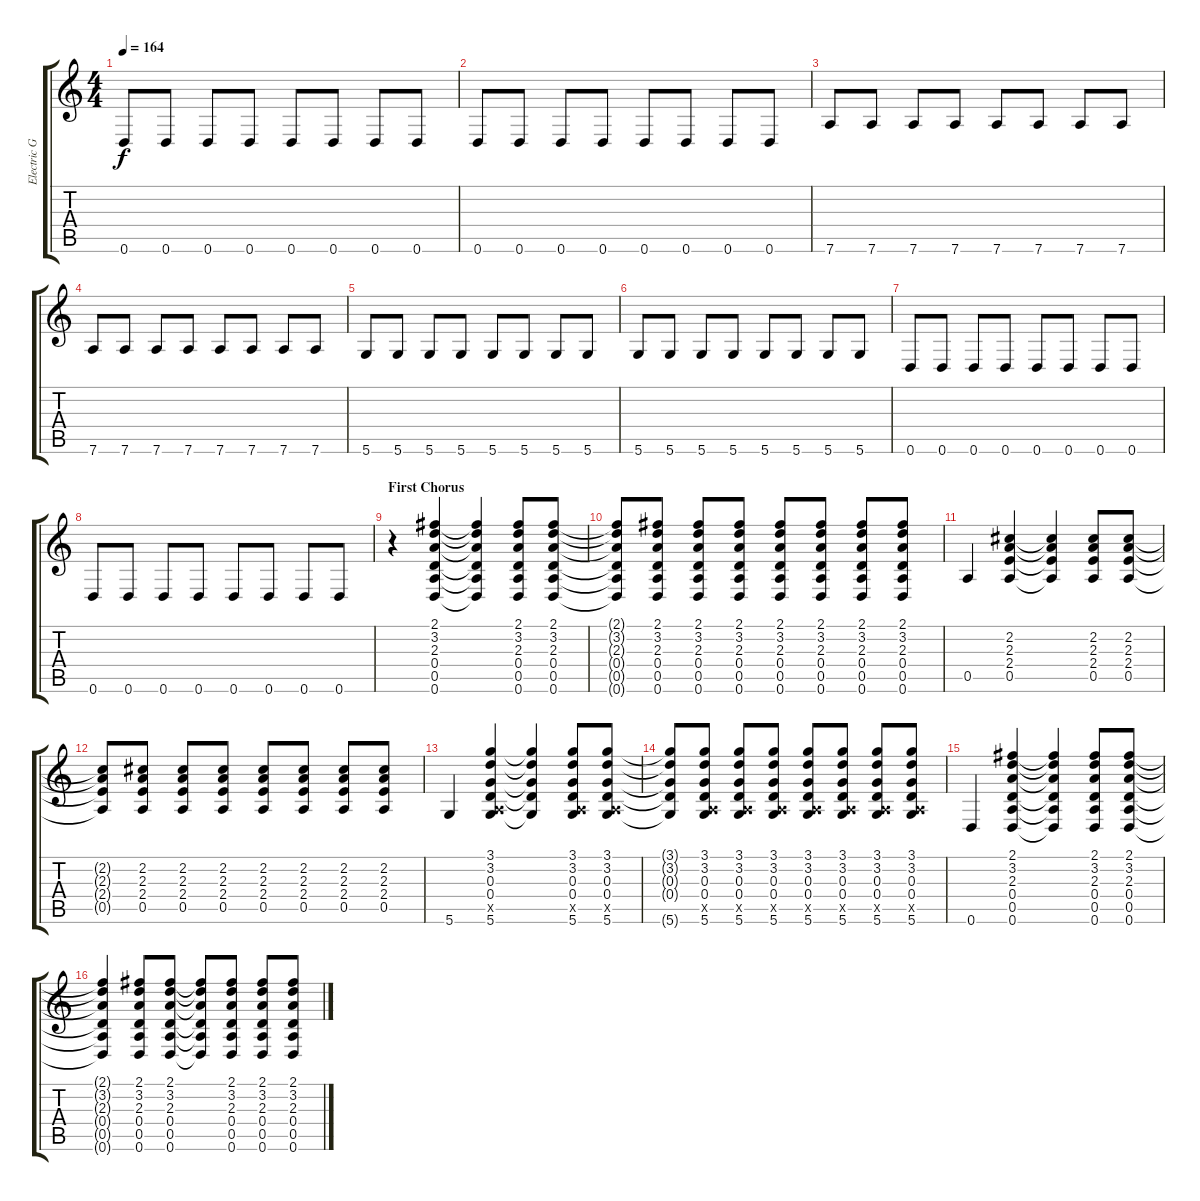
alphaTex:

\track ("Electric Guitar" "Electric G") {instrument electricguitarclean}
\staff {score tabs}
\tuning (E4 B3 G3 D3 A2 D2) {hide}
\ts (4 4)
\tempo 164
\clef g2
\ks c
0.6.8{dy f} 0.6.8 0.6.8 0.6.8 0.6.8 0.6.8 0.6.8 0.6.8 |
0.6.8 0.6.8 0.6.8 0.6.8 0.6.8 0.6.8 0.6.8 0.6.8 |
7.6.8 7.6.8 7.6.8 7.6.8 7.6.8 7.6.8 7.6.8 7.6.8 |
7.6.8 7.6.8 7.6.8 7.6.8 7.6.8 7.6.8 7.6.8 7.6.8 |
5.6.8 5.6.8 5.6.8 5.6.8 5.6.8 5.6.8 5.6.8 5.6.8 |
5.6.8 5.6.8 5.6.8 5.6.8 5.6.8 5.6.8 5.6.8 5.6.8 |
0.6.8 0.6.8 0.6.8 0.6.8 0.6.8 0.6.8 0.6.8 0.6.8 |
0.6.8 0.6.8 0.6.8 0.6.8 0.6.8 0.6.8 0.6.8 0.6.8 |
\section ("" "First Chorus")
r.4 (2.1 3.2 2.3 0.4 0.5 0.6).4 (2.1{t} 3.2{t} 2.3{t} 0.4{t} 0.5{t} 0.6{t}).4 (2.1 3.2 2.3 0.4 0.5 0.6).8 (2.1 3.2 2.3 0.4 0.5 0.6).8 |
(2.1{t} 3.2{t} 2.3{t} 0.4{t} 0.5{t} 0.6{t}).8 (2.1 3.2 2.3 0.4 0.5 0.6).8 (2.1 3.2 2.3 0.4 0.5 0.6).8 (2.1 3.2 2.3 0.4 0.5 0.6).8 (2.1 3.2 2.3 0.4 0.5 0.6).8 (2.1 3.2 2.3 0.4 0.5 0.6).8 (2.1 3.2 2.3 0.4 0.5 0.6).8 (2.1 3.2 2.3 0.4 0.5 0.6).8 |
0.5.4 (2.2 2.3 2.4 0.5).4 (2.2{t} 2.3{t} 2.4{t} 0.5{t}).4 (2.2 2.3 2.4 0.5).8 (2.2 2.3 2.4 0.5).8 |
(2.2{t} 2.3{t} 2.4{t} 0.5{t}).8 (2.2 2.3 2.4 0.5).8 (2.2 2.3 2.4 0.5).8 (2.2 2.3 2.4 0.5).8 (2.2 2.3 2.4 0.5).8 (2.2 2.3 2.4 0.5).8 (2.2 2.3 2.4 0.5).8 (2.2 2.3 2.4 0.5).8 |
5.6.4 (3.1 3.2 0.3 0.4 0.5{x} 5.6).4 (3.1{t} 3.2{t} 0.3{t} 0.4{t} 5.6{t}).4 (3.1 3.2 0.3 0.4 0.5{x} 5.6).8 (3.1 3.2 0.3 0.4 0.5{x} 5.6).8 |
(3.1{t} 3.2{t} 0.3{t} 0.4{t} 5.6{t}).8 (3.1 3.2 0.3 0.4 0.5{x} 5.6).8 (3.1 3.2 0.3 0.4 0.5{x} 5.6).8 (3.1 3.2 0.3 0.4 0.5{x} 5.6).8 (3.1 3.2 0.3 0.4 0.5{x} 5.6).8 (3.1 3.2 0.3 0.4 0.5{x} 5.6).8 (3.1 3.2 0.3 0.4 0.5{x} 5.6).8 (3.1 3.2 0.3 0.4 0.5{x} 5.6).8 |
0.6.4 (2.1 3.2 2.3 0.4 0.5 0.6).4 (2.1{t} 3.2{t} 2.3{t} 0.4{t} 0.5{t} 0.6{t}).4 (2.1 3.2 2.3 0.4 0.5 0.6).8 (2.1 3.2 2.3 0.4 0.5 0.6).8 |
(2.1{t} 3.2{t} 2.3{t} 0.4{t} 0.5{t} 0.6{t}).4 (2.1 3.2 2.3 0.4 0.5 0.6).8 (2.1 3.2 2.3 0.4 0.5 0.6).8 (2.1{t} 3.2{t} 2.3{t} 0.4{t} 0.5{t} 0.6{t}).8 (2.1 3.2 2.3 0.4 0.5 0.6).8 (2.1 3.2 2.3 0.4 0.5 0.6).8 (2.1 3.2 2.3 0.4 0.5 0.6).8
